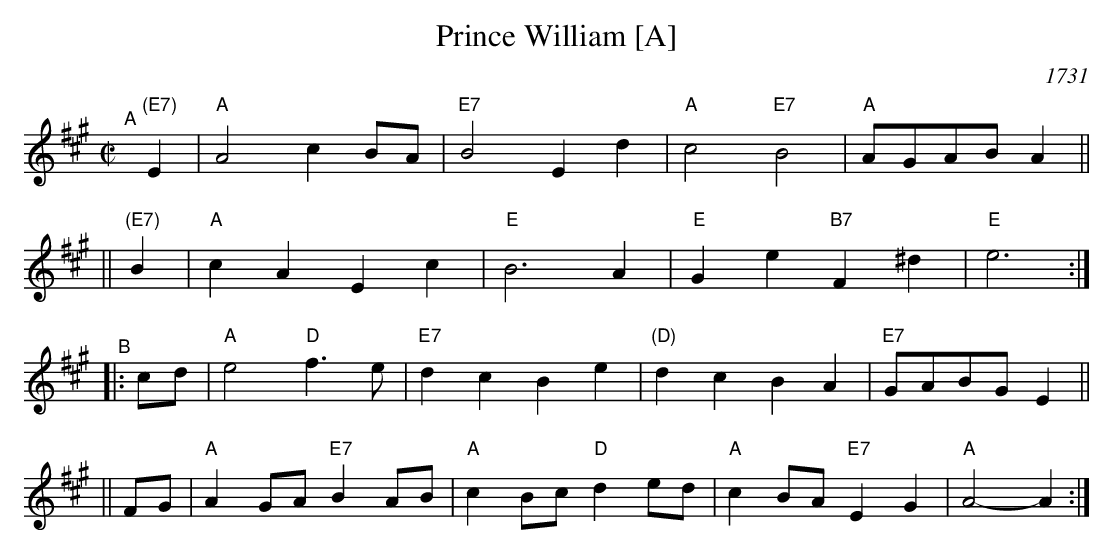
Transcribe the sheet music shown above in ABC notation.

X:1
T: Prince William [A]
O: 1731
M: C|
L: 1/8
K: A
"^A"\
[|]"(E7)"E2 | "A"A4   c2BA |"E7"B4 E2d2 | "A"c4  "E7"B4    | "A"AGAB A2 ||
|| "(E7)"B2 | "A"c2A2 E2c2 | "E"B6   A2 |"E"G2e2 "B7"F2^d2 | "E"e6 :|
"^B"\
|: cd | "A"e4    "D"f3e  |"E7"d2c2    B2e2 |"(D)"d2c2     B2A2 |"E7"GABG E2 ||
||FG | "A"A2GA "E7"B2AB | "A"c2Bc "D"d2ed |  "A"c2BA "E7"E2G2 | "A"A4-  A2 :|
